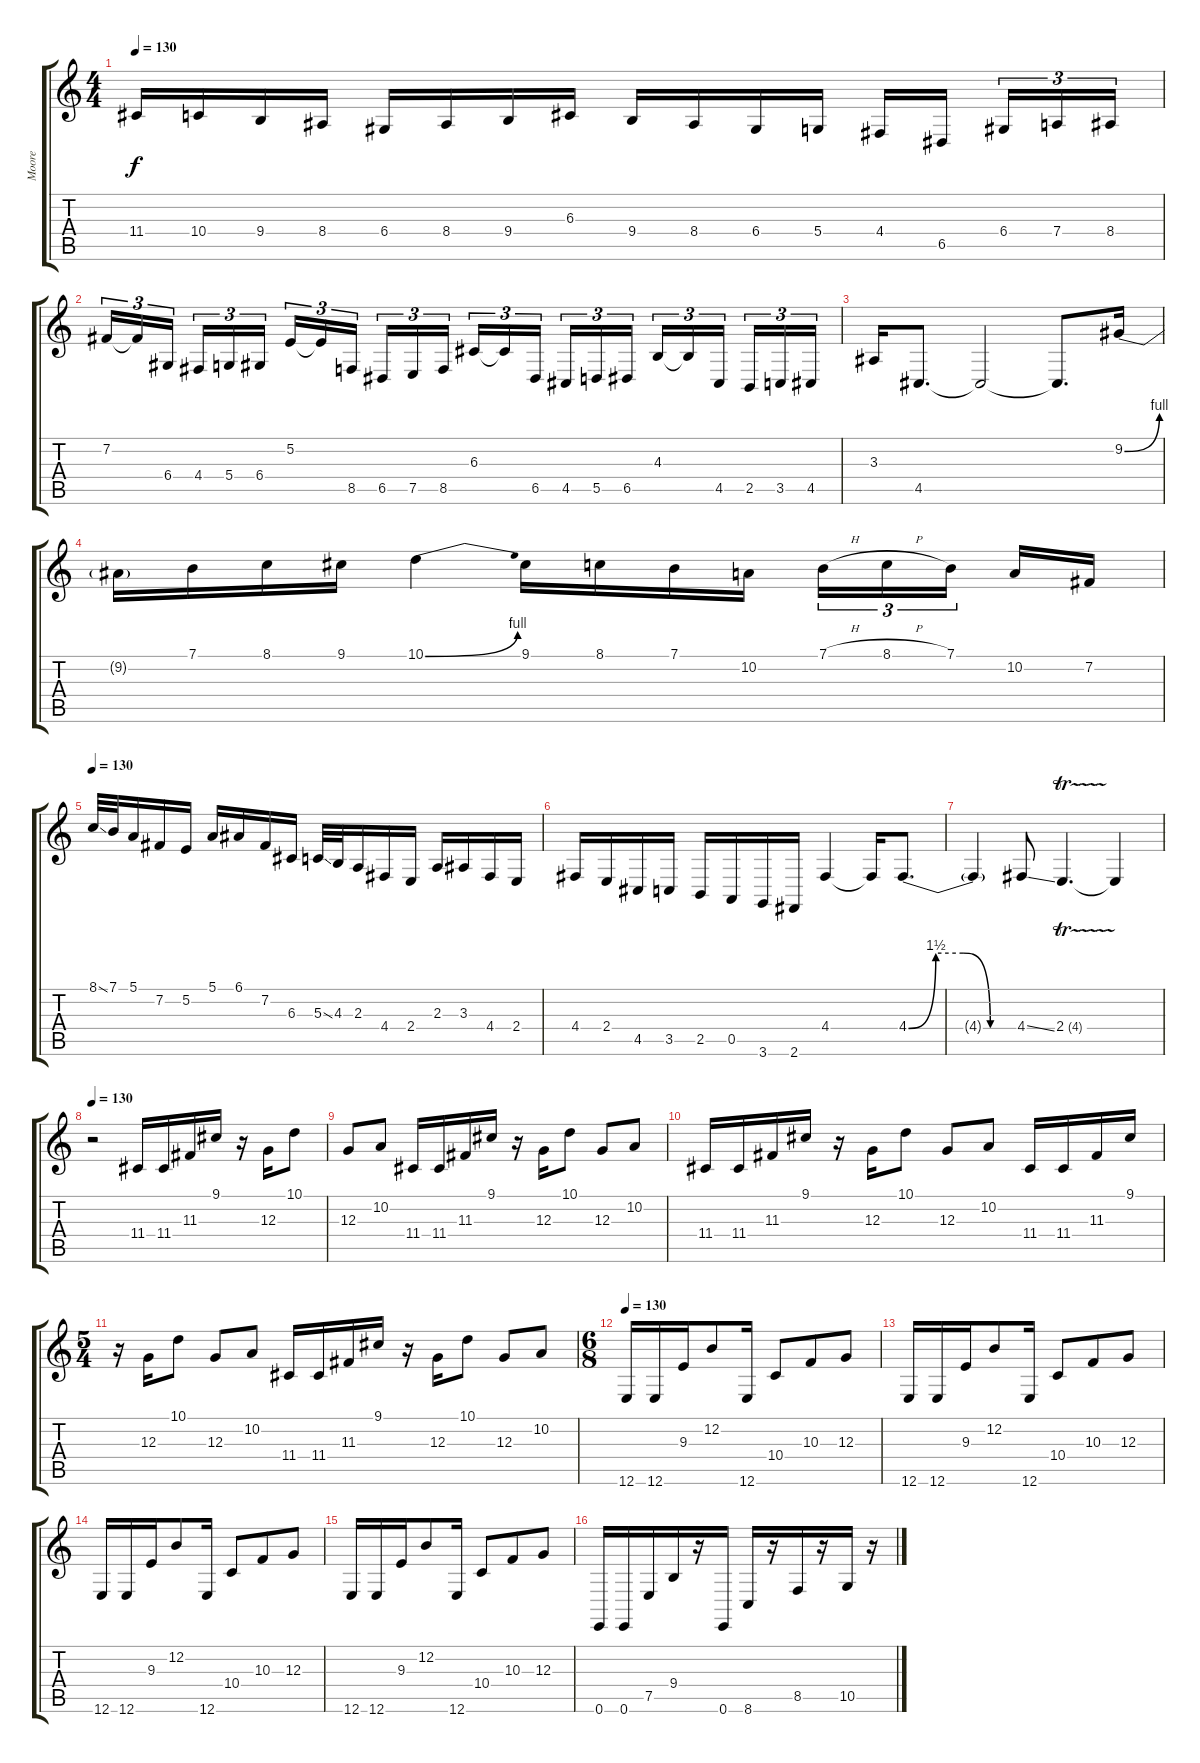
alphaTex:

\track ("Moore" "Moore") {instrument rockorgan}
\staff {score tabs}
\tuning (E4 B3 G3 D3 A2 E2) {hide}
\ts (4 4)
\tempo 130
\clef g2
\ks c
11.4.16{dy f} 10.4.16 9.4.16 8.4.16 6.4.16 8.4.16 9.4.16 6.3.16 9.4.16 8.4.16 6.4.16 5.4.16 4.4.16 6.5.16{beam splitsecondary} 6.4.16{tu (3 2)} 7.4.16{tu (3 2)} 8.4.16{tu (3 2)} |
7.2.16{tu (3 2)} 7.2{t}.16{tu (3 2)} 6.4.16{tu (3 2) beam splitsecondary} 4.4.16{tu (3 2)} 5.4.16{tu (3 2)} 6.4.16{tu (3 2)} 5.2.16{tu (3 2)} 5.2{t}.16{tu (3 2)} 8.5.16{tu (3 2) beam splitsecondary} 6.5.16{tu (3 2)} 7.5.16{tu (3 2)} 8.5.16{tu (3 2)} 6.3.16{tu (3 2)} 6.3{t}.16{tu (3 2)} 6.5.16{tu (3 2) beam splitsecondary} 4.5.16{tu (3 2)} 5.5.16{tu (3 2)} 6.5.16{tu (3 2)} 4.3.16{tu (3 2)} 4.3{t}.16{tu (3 2)} 4.5.16{tu (3 2) beam splitsecondary} 2.5.16{tu (3 2)} 3.5.16{tu (3 2)} 4.5.16{tu (3 2)} |
3.3.16 4.5.8{d} 4.5{t}.2 4.5{t}.8{d} 9.2{be (bend 0 0 60 4)}.16 |
9.2{t}.16 7.1.16 8.1.16 9.1.16 10.1{be (bend 0 0 60 4)}.4 9.1.16 8.1.16 7.1.16 10.2.16 7.1{h}.16{tu (3 2)} 8.1{h}.16{tu (3 2)} 7.1.16{tu (3 2) beam splitsecondary} 10.2.16 7.2.16 |
\tempo 130
8.1{ss}.32{instrument lead1square} 7.1.32 5.1.16 7.2.16 5.2.16 5.1.16 6.1.16 7.2.16 6.3.16 5.3{ss}.32 4.3.32 2.3.16 4.4.16 2.4.16 2.3.16 3.3.16 4.4.16 2.4.16 |
4.4.16 2.4.16 4.5.16 3.5.16 2.5.16 0.5.16 3.6.16 2.6.16 4.4.4 4.4{t}.16 4.4{be (custom 0 0 15 6 30 6 45 0 60 0)}.8{d} |
4.4{t}.4 4.4{ss}.8 2.4{tr (4 32)}.4{d} 2.4{t}.4 |
\tempo 130
r.2{volume 13 instrument lead1square} 11.4.16 11.4.16 11.3.16 9.1.16 r.16 12.3.16 10.1.8 |
12.3.8 10.2.8 11.4.16 11.4.16 11.3.16 9.1.16 r.16 12.3.16 10.1.8 12.3.8 10.2.8 |
11.4.16 11.4.16 11.3.16 9.1.16 r.16 12.3.16 10.1.8 12.3.8 10.2.8 11.4.16 11.4.16 11.3.16 9.1.16 |
\ts (5 4)
r.16 12.3.16 10.1.8 12.3.8 10.2.8 11.4.16 11.4.16 11.3.16 9.1.16 r.16 12.3.16 10.1.8 12.3.8 10.2.8 |
\ts (6 8)
\tempo 130
12.6.16{instrument lead1square} 12.6.16 9.3.16 12.2.8 12.6.16 10.4.8 10.3.8 12.3.8 |
12.6.16 12.6.16 9.3.16 12.2.8 12.6.16 10.4.8 10.3.8 12.3.8 |
12.6.16 12.6.16 9.3.16 12.2.8 12.6.16 10.4.8 10.3.8 12.3.8 |
12.6.16 12.6.16 9.3.16 12.2.8 12.6.16 10.4.8 10.3.8 12.3.8 |
0.6.16 0.6.16 7.5.16 9.4.16 r.16 0.6.16 8.6.16 r.16 8.5.16 r.16 10.5.16 r.16
